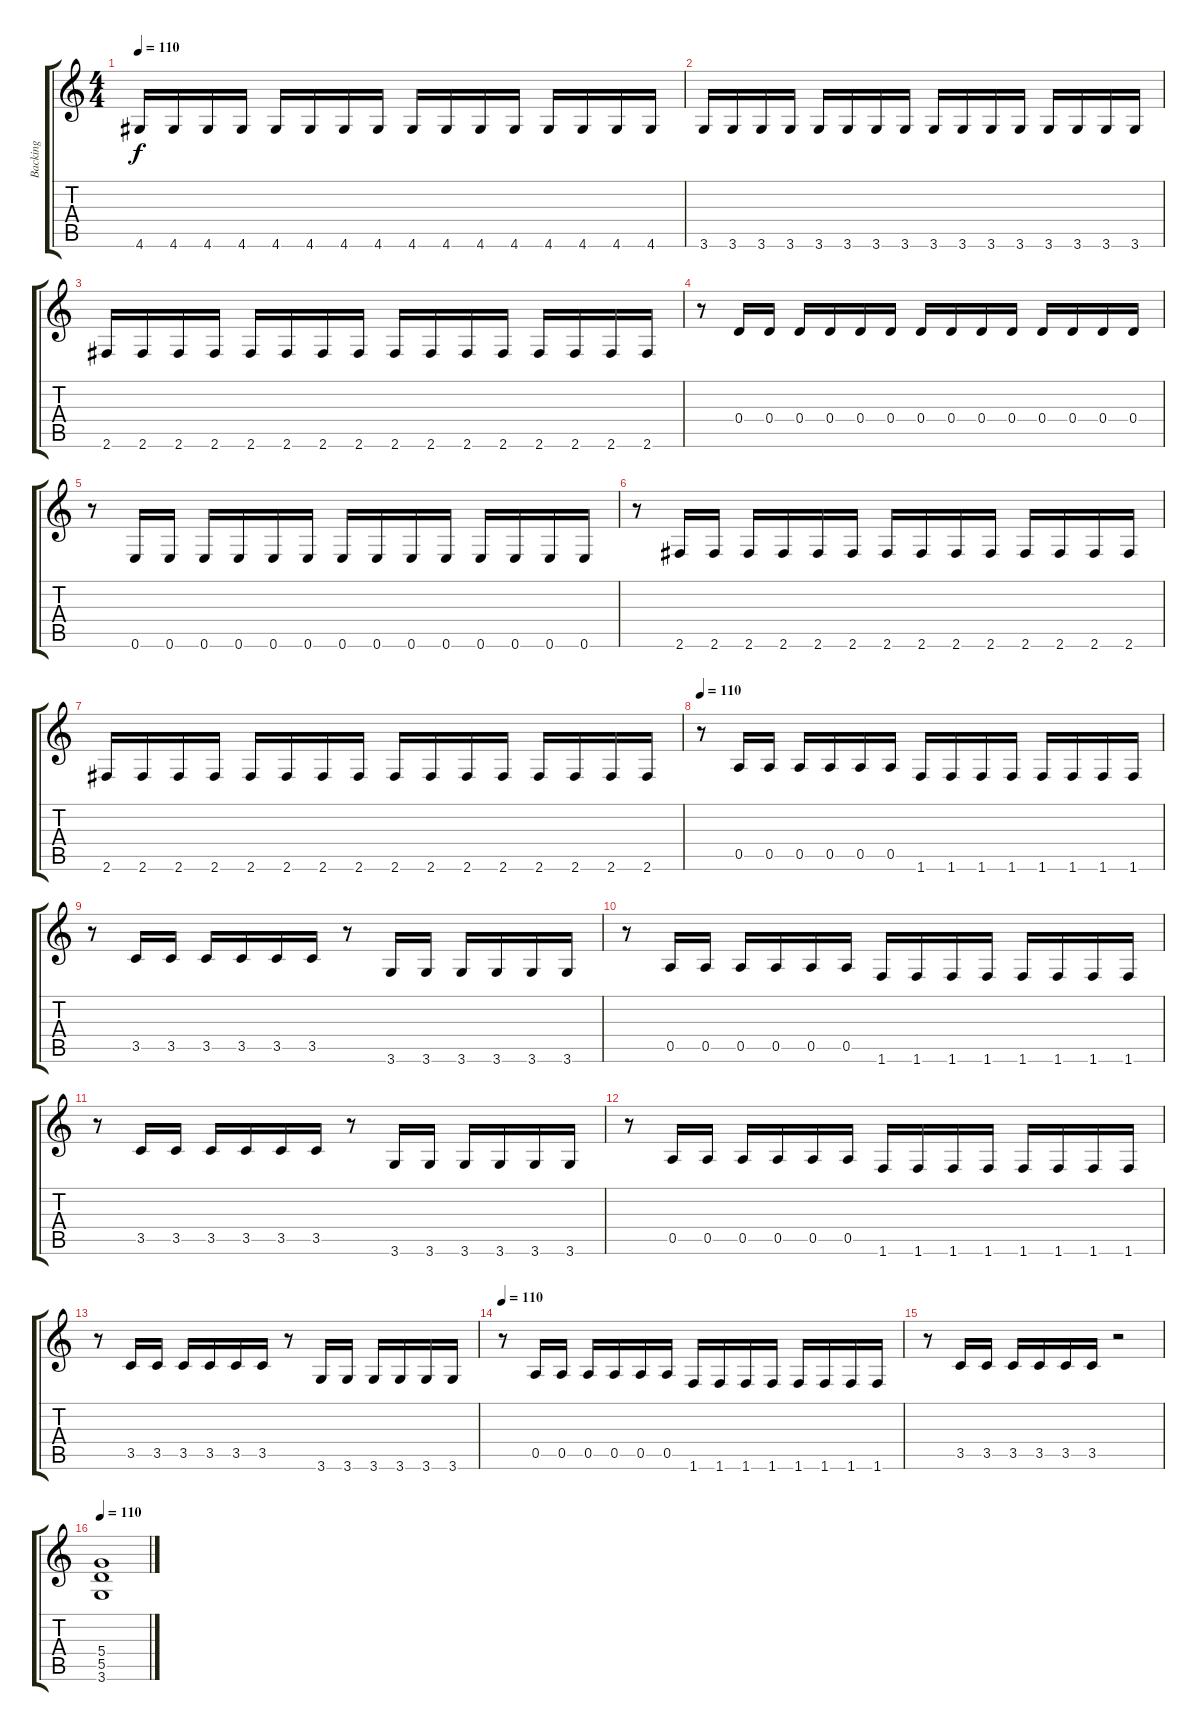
\track ("Backing" "Backing") {instrument electricguitarmuted}
\staff {score tabs}
\tuning (E4 B3 G3 D3 A2 E2) {hide}
\ts (4 4)
\tempo 110
\clef g2
\ks c
4.6.16{dy f} 4.6.16 4.6.16 4.6.16 4.6.16 4.6.16 4.6.16 4.6.16 4.6.16 4.6.16 4.6.16 4.6.16 4.6.16 4.6.16 4.6.16 4.6.16 |
3.6.16 3.6.16 3.6.16 3.6.16 3.6.16 3.6.16 3.6.16 3.6.16 3.6.16 3.6.16 3.6.16 3.6.16 3.6.16 3.6.16 3.6.16 3.6.16 |
2.6.16 2.6.16 2.6.16 2.6.16 2.6.16 2.6.16 2.6.16 2.6.16 2.6.16 2.6.16 2.6.16 2.6.16 2.6.16 2.6.16 2.6.16 2.6.16 |
r.8 0.4.16 0.4.16 0.4.16 0.4.16 0.4.16 0.4.16 0.4.16 0.4.16 0.4.16 0.4.16 0.4.16 0.4.16 0.4.16 0.4.16 |
r.8 0.6.16 0.6.16 0.6.16 0.6.16 0.6.16 0.6.16 0.6.16 0.6.16 0.6.16 0.6.16 0.6.16 0.6.16 0.6.16 0.6.16 |
r.8 2.6.16 2.6.16 2.6.16 2.6.16 2.6.16 2.6.16 2.6.16 2.6.16 2.6.16 2.6.16 2.6.16 2.6.16 2.6.16 2.6.16 |
2.6.16 2.6.16 2.6.16 2.6.16 2.6.16 2.6.16 2.6.16 2.6.16 2.6.16 2.6.16 2.6.16 2.6.16 2.6.16 2.6.16 2.6.16 2.6.16 |
\tempo 110
r.8 0.5.16 0.5.16 0.5.16 0.5.16 0.5.16 0.5.16 1.6.16 1.6.16 1.6.16 1.6.16 1.6.16 1.6.16 1.6.16 1.6.16 |
r.8 3.5.16 3.5.16 3.5.16 3.5.16 3.5.16 3.5.16 r.8 3.6.16 3.6.16 3.6.16 3.6.16 3.6.16 3.6.16 |
r.8 0.5.16 0.5.16 0.5.16 0.5.16 0.5.16 0.5.16 1.6.16 1.6.16 1.6.16 1.6.16 1.6.16 1.6.16 1.6.16 1.6.16 |
r.8 3.5.16 3.5.16 3.5.16 3.5.16 3.5.16 3.5.16 r.8 3.6.16 3.6.16 3.6.16 3.6.16 3.6.16 3.6.16 |
r.8 0.5.16 0.5.16 0.5.16 0.5.16 0.5.16 0.5.16 1.6.16 1.6.16 1.6.16 1.6.16 1.6.16 1.6.16 1.6.16 1.6.16 |
r.8 3.5.16 3.5.16 3.5.16 3.5.16 3.5.16 3.5.16 r.8 3.6.16 3.6.16 3.6.16 3.6.16 3.6.16 3.6.16 |
\tempo 110
r.8 0.5.16 0.5.16 0.5.16 0.5.16 0.5.16 0.5.16 1.6.16 1.6.16 1.6.16 1.6.16 1.6.16 1.6.16 1.6.16 1.6.16 |
r.8 3.5.16 3.5.16 3.5.16 3.5.16 3.5.16 3.5.16 r.2 |
\tempo 110
(5.4 5.5 3.6).1
